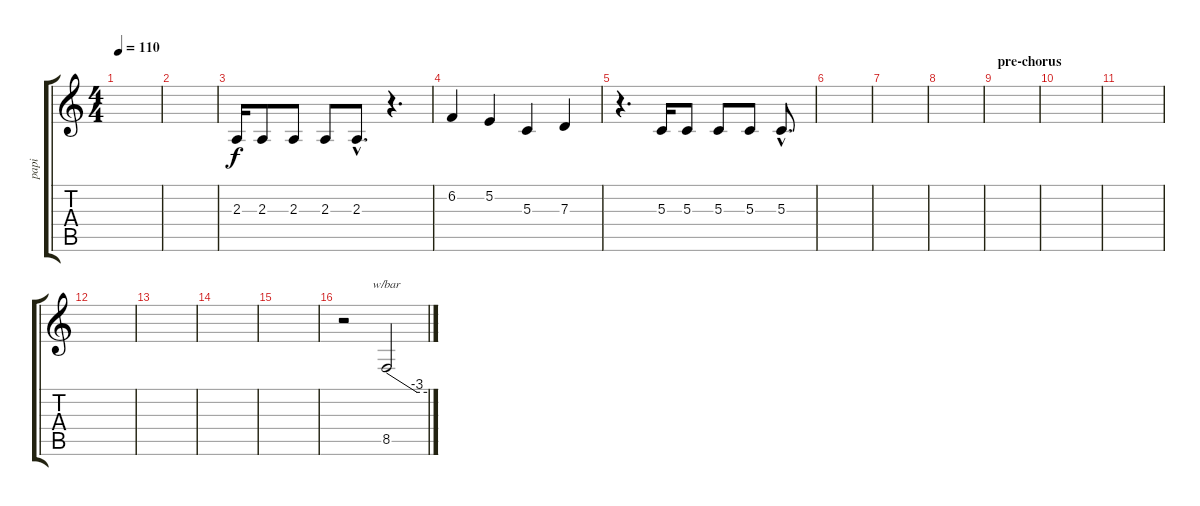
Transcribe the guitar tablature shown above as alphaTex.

\track ("papi" "papi") {instrument trombone}
\staff {score tabs}
\tuning (E4 B3 G3 D3 A2 E2) {hide}
\ts (4 4)
\tempo 110
\clef g2
\ks c
|
|
2.3.16 2.3.8 2.3.8 2.3.8 2.3{hac}.8{d} r.4{d} |
6.2.4 5.2.4 5.3.4 7.3.4 |
r.4{d} 5.3.16 5.3.8 5.3.8 5.3.8 5.3{hac}.8{d} |
|
|
|
\section ("" "pre-chorus")
|
|
|
|
|
|
|
r.2 8.5.2{tbe (custom default 0 0 45 -12 60 -12) instrument distortionguitar}
